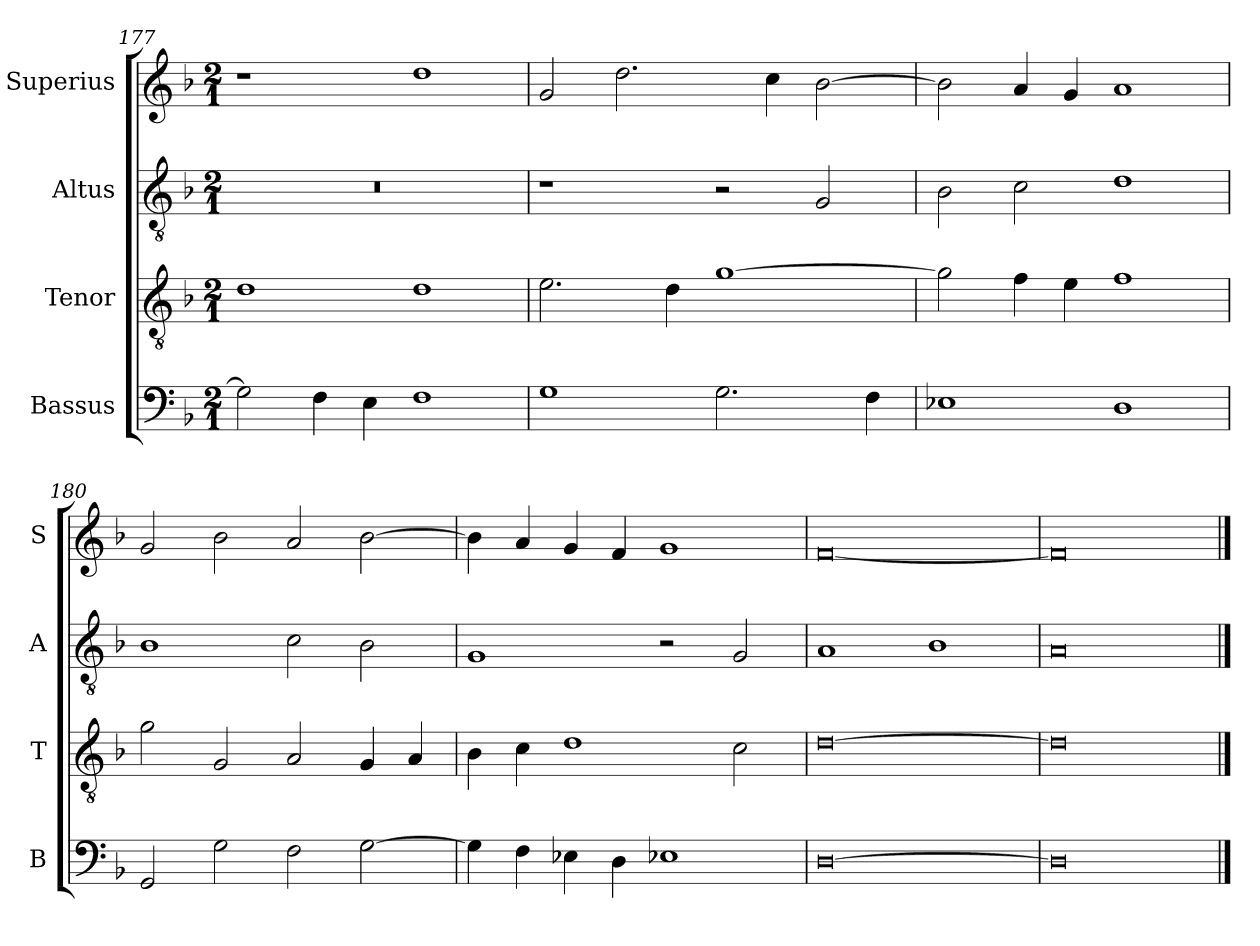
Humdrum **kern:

**kern	**kern	**kern	**kern
*part4	*part3	*part2	*part1
*staff4	*staff3	*staff2	*staff1
*I"Bassus	*I"Tenor	*I"Altus	*I"Superius
*I'B	*I'T	*I'A	*I'S
*clefF4	*clefGv2	*clefGv2	*clefG2
*k[b-]	*k[b-]	*k[b-]	*k[b-]
*M2/1	*M2/1	*M2/1	*M2/1
=177	=177	=177	=177
2G\]	1d	0r	1r
4F\	.	.	.
4E\	.	.	.
1F	1d	.	1dd
=178	=178	=178	=178
1G	2.e\	1r	2g/
.	.	.	2.dd\
.	4d\	.	.
2.G\	[1g	2r	.
.	.	.	4cc\
.	.	2G/	[2b-\
4F\	.	.	.
=179	=179	=179	=179
1E-X	2g\]	2B-\	2b-\]
.	4f\	2c\	4a/
.	4e\	.	4g/
1D	1f	1d	1a
=180	=180	=180	=180
2GG/	2g\	1B-	2g/
2G\	2G/	.	2b-\
2F\	2A/	2c\	2a/
[2G\	4G/	2B-\	[2b-\
.	4A/	.	.
=181	=181	=181	=181
4G\]	4B-\	1G	4b-\]
4F\	4c\	.	4a/
4E-X\	1d	.	4g/
4D\	.	.	4f/
1E-X	.	2r	1g
.	2c\	2G/	.
=182	=182	=182	=182
[0D	[0d	1A	[0f
.	.	1B-	.
=183	=183	=183	=183
0D]	0d]	0A	0f]
==	==	==	==
*-	*-	*-	*-
